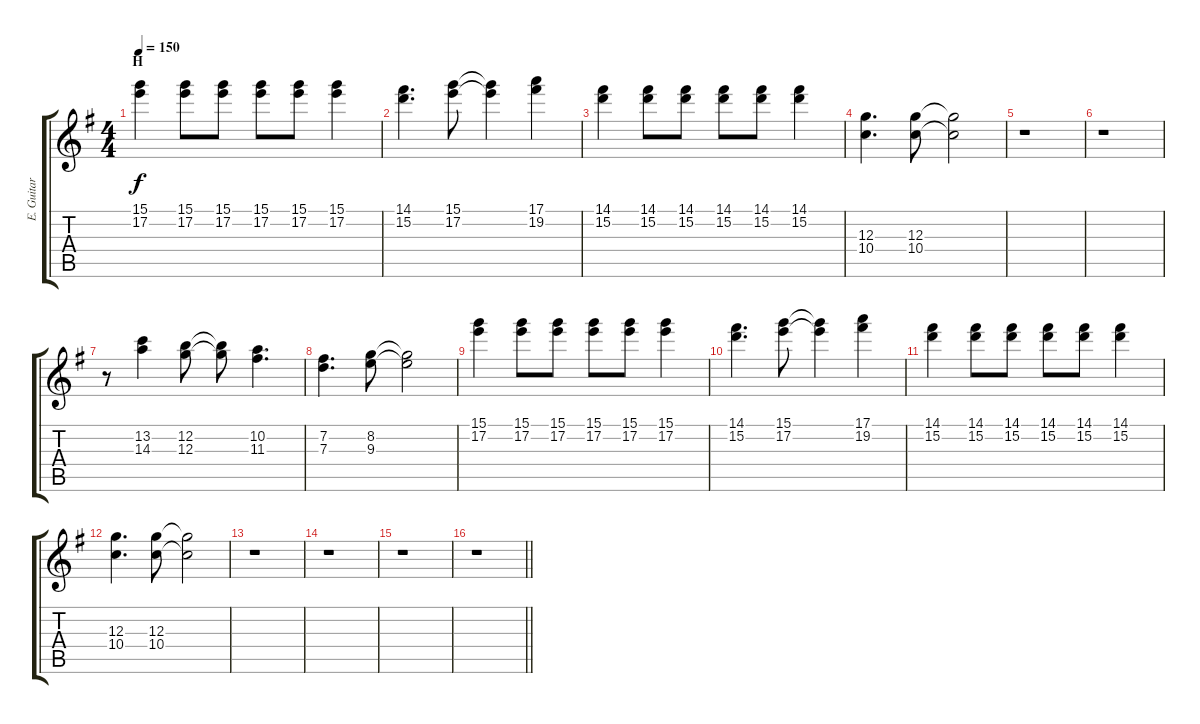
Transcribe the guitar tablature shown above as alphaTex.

\track ("E. Guitar I" "E. Guitar ") {instrument electricguitarclean}
\staff {score tabs}
\tuning (E4 B3 G3 D3 A2 E2) {hide}
\ts (4 4)
\section ("" "H")
\tempo 150
\clef g2
\ks g
(15.1 17.2).4{dy f} (15.1 17.2).8 (15.1 17.2).8 (15.1 17.2).8 (15.1 17.2).8 (15.1 17.2).4 |
(14.1 15.2).4{d} (15.1 17.2).8 (15.1{t} 17.2{t}).4 (17.1 19.2).4 |
(14.1 15.2).4 (14.1 15.2).8 (14.1 15.2).8 (14.1 15.2).8 (14.1 15.2).8 (14.1 15.2).4 |
(12.3 10.4).4{d} (12.3 10.4).8 (12.3{t} 10.4{t}).2 |
r.1 |
r.1 |
r.8 (13.2 14.3).4 (12.2 12.3).8 (12.2{t} 12.3{t}).8 (10.2 11.3).4{d} |
(7.2 7.3).4{d} (8.2 9.3).8 (8.2{t} 9.3{t}).2 |
(15.1 17.2).4 (15.1 17.2).8 (15.1 17.2).8 (15.1 17.2).8 (15.1 17.2).8 (15.1 17.2).4 |
(14.1 15.2).4{d} (15.1 17.2).8 (15.1{t} 17.2{t}).4 (17.1 19.2).4 |
(14.1 15.2).4 (14.1 15.2).8 (14.1 15.2).8 (14.1 15.2).8 (14.1 15.2).8 (14.1 15.2).4 |
(12.3 10.4).4{d} (12.3 10.4).8 (12.3{t} 10.4{t}).2 |
r.1 |
r.1 |
r.1 |
\barLineRight lightlight
r.1
